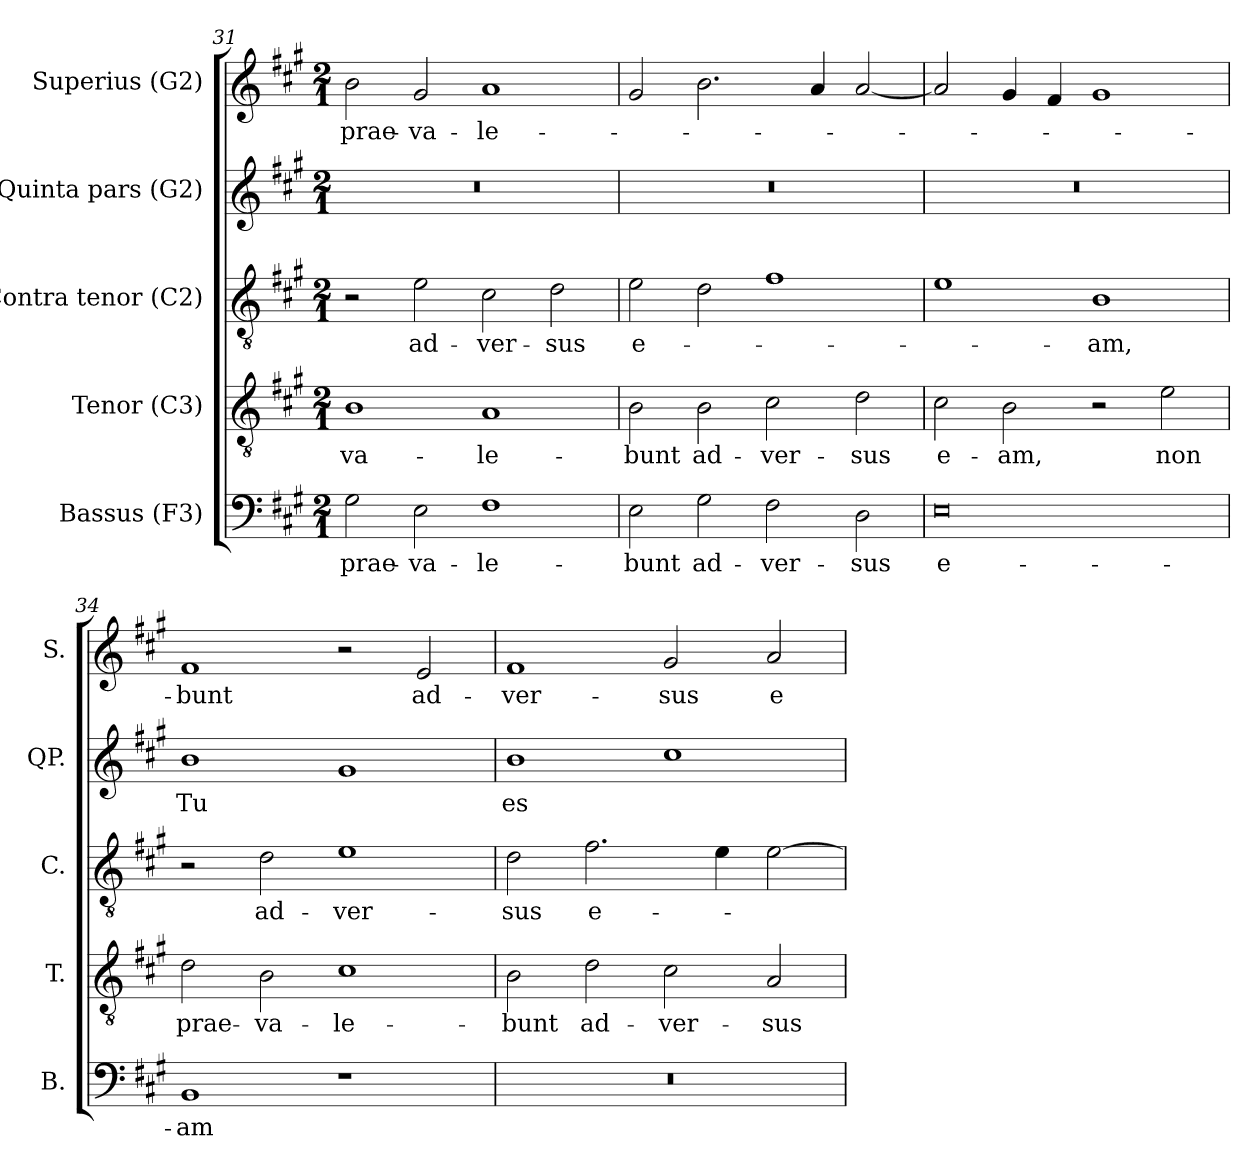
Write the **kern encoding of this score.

**kern	**text	**kern	**text	**kern	**text	**kern	**text	**kern	**text
*part5	*part5	*part4	*part4	*part3	*part3	*part2	*part2	*part1	*part1
*staff5	*staff5	*staff4	*staff4	*staff3	*staff3	*staff2	*staff2	*staff1	*staff1
*I"Bassus (F3)	*	*I"Tenor (C3)	*	*I"Contra tenor (C2)	*	*I"Quinta pars (G2)	*	*I"Superius (G2)	*
*I'B.	*	*I'T.	*	*I'C.	*	*I'QP.	*	*I'S.	*
!!LO:LB:g=z
*clefF4	*	*clefGv2	*	*clefGv2	*	*clefG2	*	*clefG2	*
*	*	*ITrd7c12	*	*ITrd7c12	*	*ITrd7c12	*	*	*
*k[f#c#g#]	*	*k[f#c#g#]	*	*k[f#c#g#]	*	*k[f#c#g#]	*	*k[f#c#g#]	*
*A:	*	*A:	*	*A:	*	*A:	*	*A:	*
*M2/1	*	*M2/1	*	*M2/1	*	*M2/1	*	*M2/1	*
=31	=31	=31	=31	=31	=31	=31	=31	=31	=31
!	!LO:LY:b:color=#000000	!	!	!	!	!	!	!	!
!	!	!	!LO:LY:b:color=#000000	!	!	!LO:N:vis=1	!	!	!
!	!	!	!	!	!	!	!	!	!LO:LY:b:color=#000000
2G#i\	prae-	1BBi	-va-	2r	.	0r	.	2bi\	prae-
!	!LO:LY:b:color=#000000	!	!	!	!	!	!	!	!
!	!	!	!	!	!LO:LY:b:color=#000000	!	!	!	!
!	!	!	!	!	!	!	!	!	!LO:LY:b:color=#000000
2Ei\	-va-	.	.	2Ei\	ad-	.	.	2g#i/	-va-
!	!LO:LY:b:color=#000000	!	!	!	!	!	!	!	!
!	!	!	!LO:LY:b:color=#000000	!	!	!	!	!	!
!	!	!	!	!	!LO:LY:b:color=#000000	!	!	!	!
!	!	!	!	!	!	!	!	!	!LO:LY:b:color=#000000
1F#i	-le-	1AAi	-le-	2C#i\	-ver-	.	.	1ai	-le-
!	!	!	!	!	!LO:LY:b:color=#000000	!	!	!	!
.	.	.	.	2Di\	-sus	.	.	.	.
=32	=32	=32	=32	=32	=32	=32	=32	=32	=32
!	!LO:LY:b:color=#000000	!	!	!	!	!	!	!	!
!	!	!	!LO:LY:b:color=#000000	!	!	!	!	!	!
!	!	!	!	!	!LO:LY:b:color=#000000	!LO:N:vis=1	!	!	!
2Ei\	-bunt	2BBi\	-bunt	2Ei\	e-	0r	.	2g#i/	.
!	!LO:LY:b:color=#000000	!	!	!	!	!	!	!	!
!	!	!	!LO:LY:b:color=#000000	!	!	!	!	!	!
2G#i\	ad-	2BBi\	ad-	2Di\	.	.	.	2.bi\	.
!	!LO:LY:b:color=#000000	!	!	!	!	!	!	!	!
!	!	!	!LO:LY:b:color=#000000	!	!	!	!	!	!
2F#i\	-ver-	2C#i\	-ver-	1F#i	.	.	.	.	.
.	.	.	.	.	.	.	.	4ai/	.
!	!LO:LY:b:color=#000000	!	!	!	!	!	!	!	!
!	!	!	!LO:LY:b:color=#000000	!	!	!	!	!	!
2Di\	-sus	2Di\	-sus	.	.	.	.	[2ai/	.
=33	=33	=33	=33	=33	=33	=33	=33	=33	=33
!	!LO:LY:b:color=#000000	!	!	!	!	!	!	!	!
!	!	!	!LO:LY:b:color=#000000	!	!	!LO:N:vis=1	!	!	!
0Ei	e-	2C#i\	e-	1Ei	.	0r	.	2ai/]	.
!	!	!	!LO:LY:b:color=#000000	!	!	!	!	!	!
.	.	2BBi\	-am,	.	.	.	.	4g#i/	.
.	.	.	.	.	.	.	.	4f#i/	.
!	!	!	!	!	!LO:LY:b:color=#000000	!	!	!	!
.	.	2r	.	1BBi	-am,	.	.	1g#i	.
!	!	!	!LO:LY:b:color=#000000	!	!	!	!	!	!
.	.	2Ei\	non	.	.	.	.	.	.
=34	=34	=34	=34	=34	=34	=34	=34	=34	=34
!	!LO:LY:b:color=#000000	!	!	!	!	!	!	!	!
!	!	!	!LO:LY:b:color=#000000	!	!	!	!	!	!
!	!	!	!	!	!	!	!LO:LY:b:color=#000000	!	!
!	!	!	!	!	!	!	!	!	!LO:LY:b:color=#000000
1BBi	-am	2Di\	prae-	2r	.	1Bi	Tu	1f#i	-bunt
!	!	!	!LO:LY:b:color=#000000	!	!	!	!	!	!
!	!	!	!	!	!LO:LY:b:color=#000000	!	!	!	!
.	.	2BBi\	-va-	2Di\	ad-	.	.	.	.
!	!	!	!LO:LY:b:color=#000000	!	!	!	!	!	!
!	!	!	!	!	!LO:LY:b:color=#000000	!	!	!	!
1r	.	1C#i	-le-	1Ei	-ver-	1G#i	.	2r	.
!	!	!	!	!	!	!	!	!	!LO:LY:b:color=#000000
.	.	.	.	.	.	.	.	2ei/	ad-
!!LO:LB:g=z
=35	=35	=35	=35	=35	=35	=35	=35	=35	=35
!LO:N:vis=1	!	!	!	!	!	!	!	!	!
!	!	!	!LO:LY:b:color=#000000	!	!	!	!	!	!
!	!	!	!	!	!LO:LY:b:color=#000000	!	!	!	!
!	!	!	!	!	!	!	!LO:LY:b:color=#000000	!	!
!	!	!	!	!	!	!	!	!	!LO:LY:b:color=#000000
0r	.	2BBi\	-bunt	2Di\	-sus	1Bi	es	1f#i	-ver-
!	!	!	!LO:LY:b:color=#000000	!	!	!	!	!	!
!	!	!	!	!	!LO:LY:b:color=#000000	!	!	!	!
.	.	2Di\	ad-	2.F#i\	e-	.	.	.	.
!	!	!	!LO:LY:b:color=#000000	!	!	!	!	!	!
!	!	!	!	!	!	!	!	!	!LO:LY:b:color=#000000
.	.	2C#i\	-ver-	.	.	1c#i	.	2g#i/	-sus
.	.	.	.	4Ei\	.	.	.	.	.
!	!	!	!LO:LY:b:color=#000000	!	!	!	!	!	!
!	!	!	!	!	!	!	!	!	!LO:LY:b:color=#000000
.	.	2AAi/	-sus	[2Ei\	.	.	.	2ai/	e-
=	=	=	=	=	=	=	=	=	=
*-	*-	*-	*-	*-	*-	*-	*-	*-	*-
